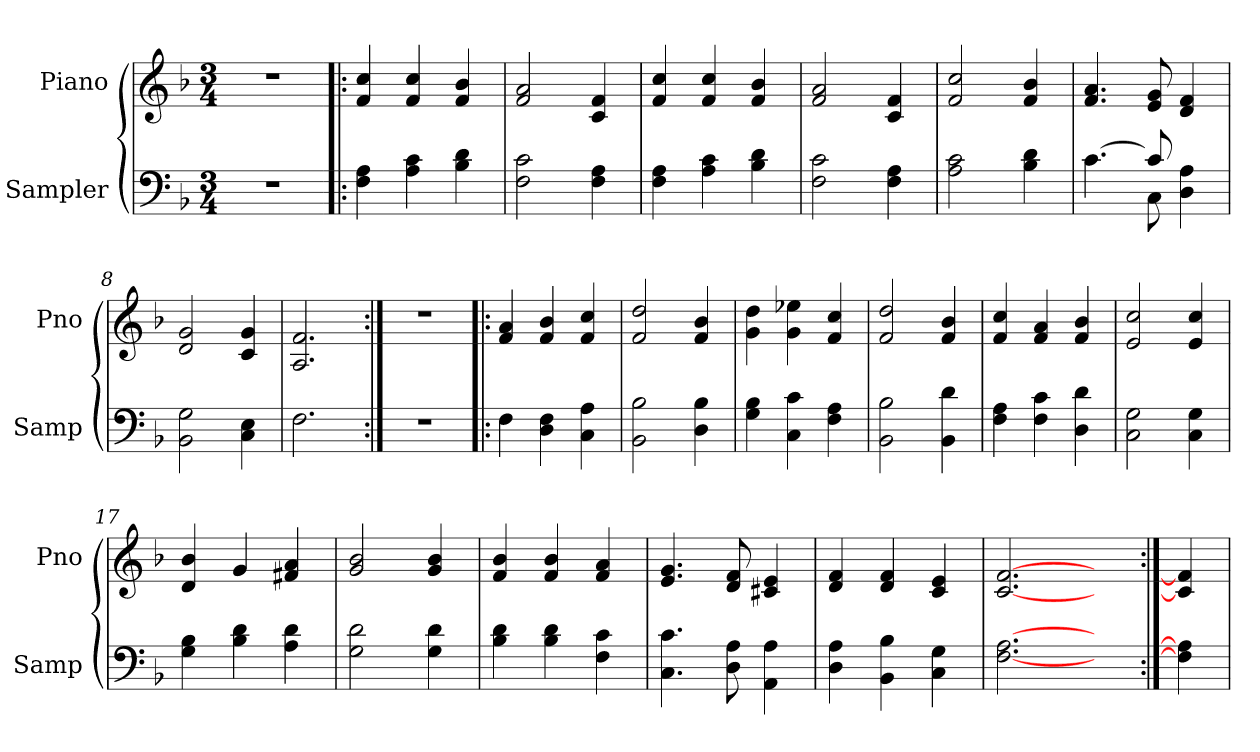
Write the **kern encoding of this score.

**kern	**kern
*part2	*part1
*staff2	*staff1
*I"Sampler	*I"Piano
*I'Samp	*I'Pno
*clefF4	*clefG2
*k[b-]	*k[b-]
*F:	*F:
*M3/4	*M3/4
=1	=1
2.r	2.r
=2!|:	=2!|:
4F\ 4A\	4f/ 4cc/
4A\ 4c\	4f/ 4cc/
4B-\ 4d\	4f/ 4b-/
=3	=3
2F\ 2c\	2f/ 2a/
4F\ 4A\	4c/ 4f/
=4	=4
4F\ 4A\	4f/ 4cc/
4A\ 4c\	4f/ 4cc/
4B-\ 4d\	4f/ 4b-/
=5	=5
2F\ 2c\	2f/ 2a/
4F\ 4A\	4c/ 4f/
=6	=6
2A\ 2c\	2f/ 2cc/
4B-\ 4d\	4f/ 4b-/
=7	=7
*^	*
[4.c\	4.ryy	4.f/ 4.a/
8c/]	8C	8e/ 8g/
4D\ 4A\	4ryy	4d/ 4f/
*v	*v	*
=8	=8
2BB-\ 2G\	2d/ 2g/
4C\ 4E\	4c/ 4g/
=9	=9
2.F\	2.A/ 2.f/
=10:|!	=10:|!
2.r	2.r
=11!|:	=11!|:
4F\	4f/ 4a/
4D\ 4F\	4f/ 4b-/
4C\ 4A\	4f/ 4cc/
=12	=12
2BB-\ 2B-\	2f/ 2dd/
4D\ 4B-\	4f/ 4b-/
=13	=13
4G\ 4B-\	4g\ 4dd\
4C\ 4c\	4g\ 4ee-X\
4F\ 4A\	4f/ 4cc/
=14	=14
2BB-\ 2B-\	2f/ 2dd/
4BB-\ 4d\	4f/ 4b-/
=15	=15
4F\ 4A\	4f/ 4cc/
4F\ 4c\	4f/ 4a/
4D\ 4d\	4f/ 4b-/
=16	=16
2C\ 2G\	2e/ 2cc/
4C\ 4G\	4e/ 4cc/
=17	=17
4G\ 4B-\	4d/ 4b-/
4B-\ 4d\	4g/
4A\ 4d\	4f#X/ 4a/
=18	=18
2G\ 2d\	2g/ 2b-/
4G\ 4d\	4g/ 4b-/
=19	=19
4B-\ 4d\	4f/ 4b-/
4B-\ 4d\	4f/ 4b-/
4F\ 4c\	4f/ 4a/
=20	=20
4.C\ 4.c\	4.e/ 4.g/
8D\ 8A\	8d/ 8f/
4AA\ 4A\	4c#X/ 4e/
=21	=21
4D\ 4A\	4d/ 4f/
4BB-\ 4B-\	4d/ 4f/
4C\ 4G\	4c/ 4e/
=22	=22
[2.F\ [2.A\	[2.c/ [2.f/
4ryy	4ryy
=23:|!	=23:|!
4F\] 4A\]	4c/] 4f/]
=	=
*-	*-
